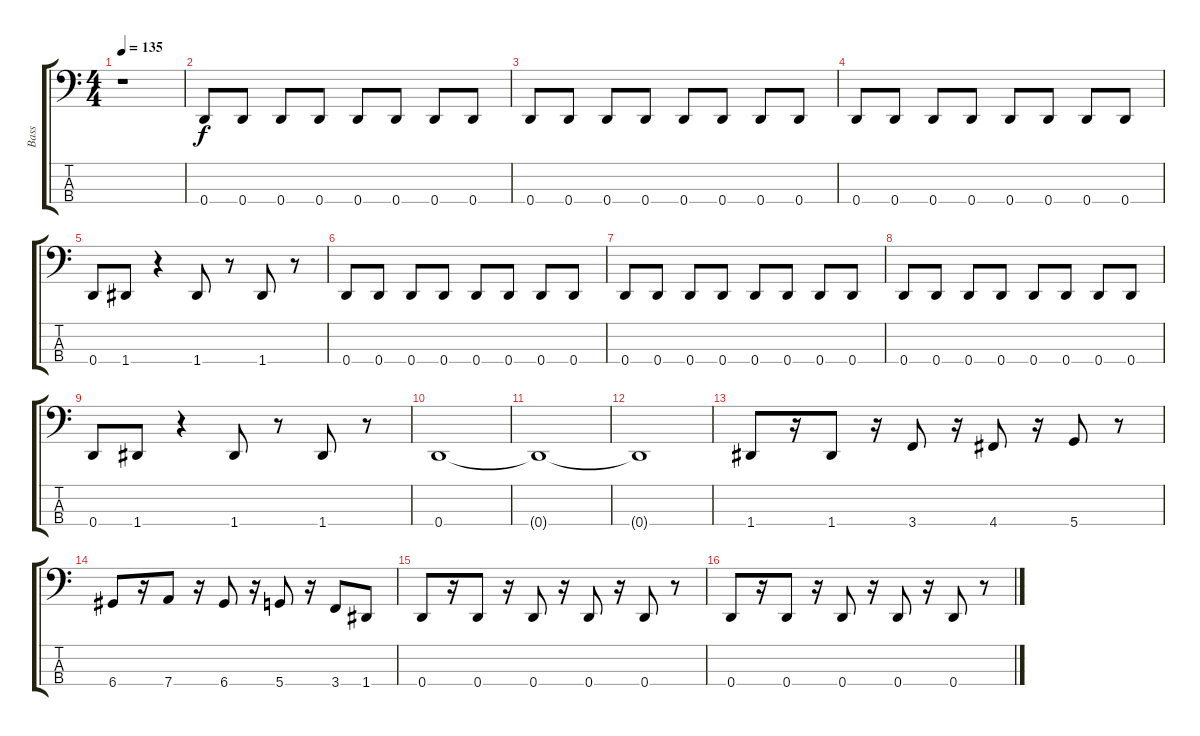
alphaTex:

\track ("Bass" "Bass") {instrument electricbasspick}
\staff {score tabs}
\tuning (G2 D2 A1 D1) {hide}
\ts (4 4)
\tempo 135
\clef f4
\ks c
r.1{dy f} |
0.4.8 0.4.8 0.4.8 0.4.8 0.4.8 0.4.8 0.4.8 0.4.8 |
0.4.8 0.4.8 0.4.8 0.4.8 0.4.8 0.4.8 0.4.8 0.4.8 |
0.4.8 0.4.8 0.4.8 0.4.8 0.4.8 0.4.8 0.4.8 0.4.8 |
0.4.8 1.4.8 r.4 1.4.8 r.8 1.4.8 r.8 |
0.4.8 0.4.8 0.4.8 0.4.8 0.4.8 0.4.8 0.4.8 0.4.8 |
0.4.8 0.4.8 0.4.8 0.4.8 0.4.8 0.4.8 0.4.8 0.4.8 |
0.4.8 0.4.8 0.4.8 0.4.8 0.4.8 0.4.8 0.4.8 0.4.8 |
0.4.8 1.4.8 r.4 1.4.8 r.8 1.4.8 r.8 |
0.4.1 |
0.4{t}.1 |
0.4{t}.1 |
1.4.8 r.16 1.4.8 r.16 3.4.8 r.16 4.4.8 r.16 5.4.8 r.8 |
6.4.8 r.16 7.4.8 r.16 6.4.8 r.16 5.4.8 r.16 3.4.8 1.4.8 |
0.4.8 r.16 0.4.8 r.16 0.4.8 r.16 0.4.8 r.16 0.4.8 r.8 |
0.4.8 r.16 0.4.8 r.16 0.4.8 r.16 0.4.8 r.16 0.4.8 r.8
